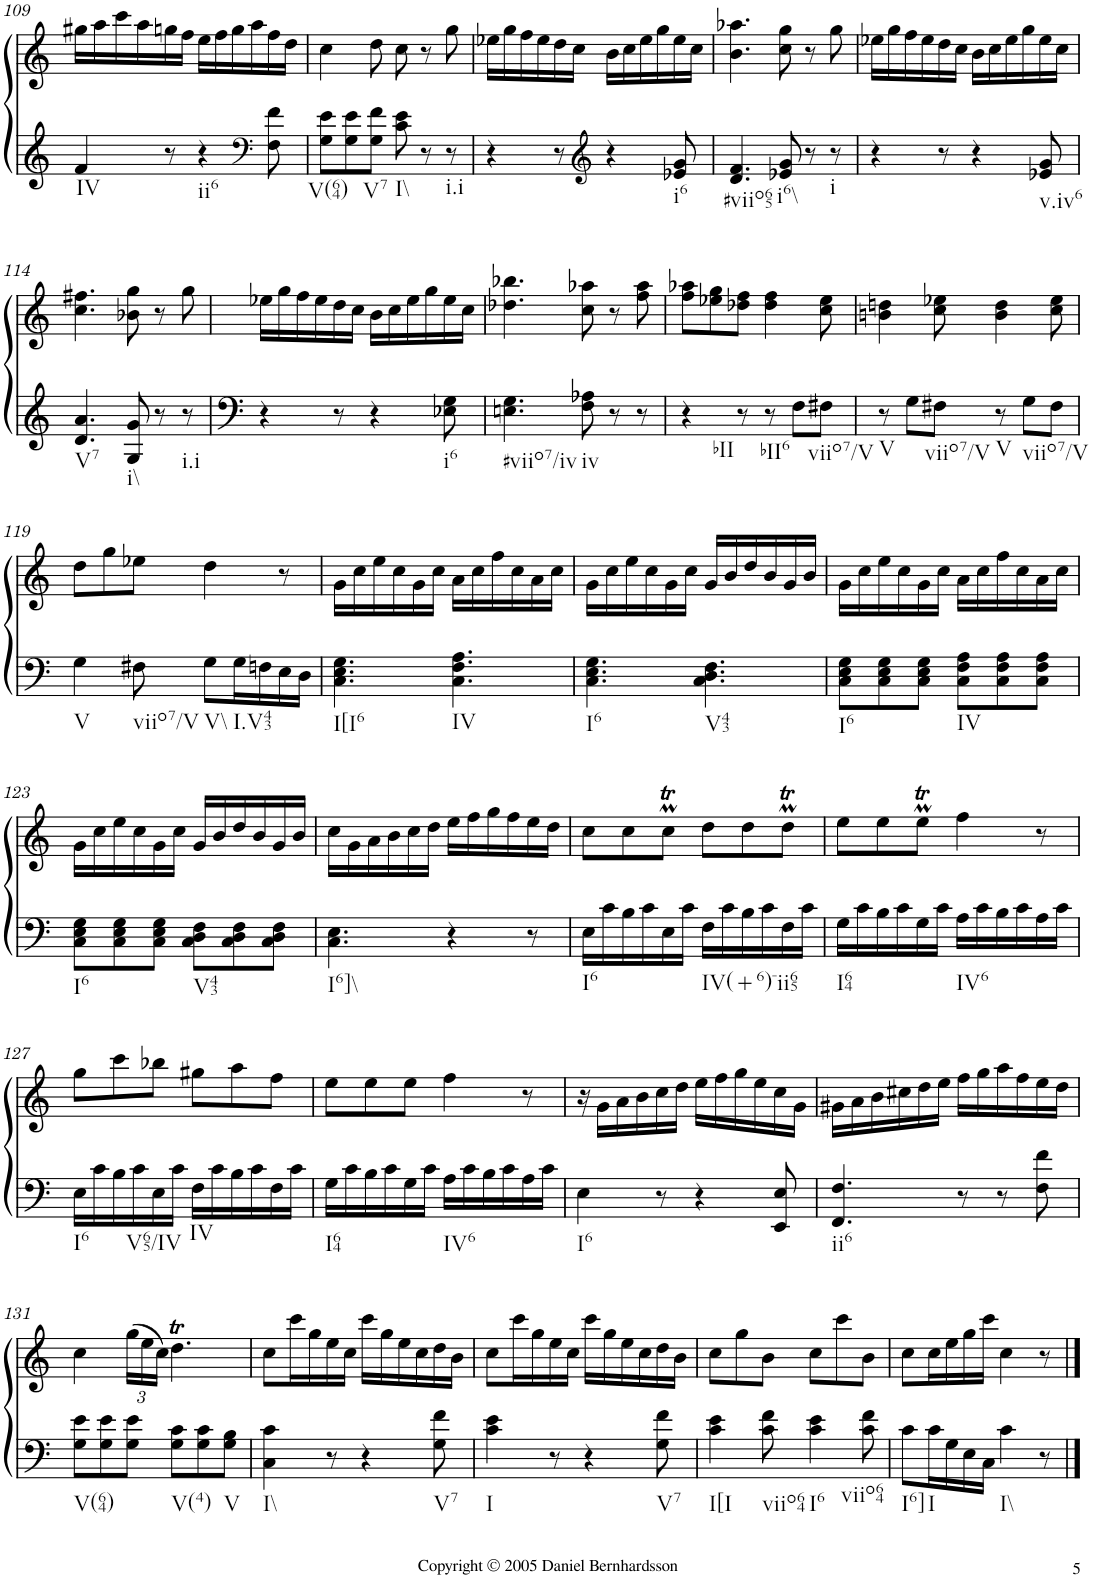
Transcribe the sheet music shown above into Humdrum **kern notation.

**kern	**kern
*part1	*part1
*staff2	*staff1
*I"Piano	*
*I'Pno.	*
!!LO:PB:g=z
*clefF4	*clefG2
*k[]	*k[]
*M6/8	*M6/8
=109	=109
!LO:TX:b:t=IV	!
4f/	16gg#X\LL
.	16aa\
.	16ccc\
.	16aa\
8r	16ggn\
.	16ff\JJ
!LO:TX:b:t=ii6	!
4r	16ee\LL
.	16ff\
.	16gg\
.	16aa\
*clefF4	*
8F\ 8f\	16ff\
.	16dd\JJ
=110	=110
!LO:TX:b:t=V(64)	!
8G\ 8e\L	4cc\
8G\ 8e\	.
!LO:TX:b:t=V7	!
8G\ 8f\J	8dd\
!LO:TX:b:t=I\\	!
8c\ 8e\	8cc\
8r	8r
!LO:TX:b:t=i.i	!
8r	8gg\
=111	=111
4r	16ee-X\LL
.	16gg\
.	16ff\
.	16ee-\
8r	16dd\
.	16cc\JJ
*clefG2	*
4r	16b\LL
.	16cc\
.	16ee-\
.	16gg\
!LO:TX:b:t=i6	!
8e-X/ 8g/	16ee-\
.	16cc\JJ
=112	=112
!LO:TX:b:t=#viio65	!
4.d/ 4.f/	4.b\ 4.aa-X\
!LO:TX:b:t=i6\\	!
8e-X/ 8g/	8cc\ 8gg\
8r	8r
!LO:TX:b:t=i	!
8r	8gg\
=113	=113
4r	16ee-X\LL
.	16gg\
.	16ff\
.	16ee-\
8r	16dd\
.	16cc\JJ
4r	16b\LL
.	16cc\
.	16ee-\
.	16gg\
!LO:TX:b:t=v.iv6	!
8e-X/ 8g/	16ee-\
.	16cc\JJ
!!LO:LB:g=z
=114	=114
!LO:TX:b:t=V7	!
4.d/ 4.a/	4.cc\ 4.ff#X\
!LO:TX:b:t=i\\	!
8G/ 8g/	8b-X\ 8gg\
8r	8r
!LO:TX:b:t=i.i	!
8r	8gg\
=115	=115
4r	16ee-X\LL
.	16gg\
.	16ff\
.	16ee-\
8r	16dd\
.	16cc\JJ
4r	16b\LL
.	16cc\
.	16ee-\
.	16gg\
!LO:TX:b:t=i6	!
8E-X\ 8G\	16ee-\
.	16cc\JJ
=116	=116
!LO:TX:b:t=#viio7/iv	!
4.En\ 4.G\	4.dd-X\ 4.bb-X\
!LO:TX:b:t=iv	!
8F\ 8A-X\	8cc\ 8aa-X\
8r	8r
8r	8ff\ 8aa-\
=117	=117
4r	8ff\ 8aa-X\L
.	8ee-X\ 8gg\
!LO:TX:b:t=bII	!
8r	8dd-X\ 8ff\J
8r	4dd-\ 4ff\
!LO:TX:b:t=bII6	!
8F\L	.
!LO:TX:b:t=viio7/V	!
8F#X\J	8cc\ 8ee-\
=118	=118
!LO:TX:b:t=V	!
8r	4bn\ 4ddn\
8G\L	.
!LO:TX:b:t=viio7/V	!
8F#X\J	8cc\ 8ee-X\
!LO:TX:b:t=V	!
8r	4b\ 4dd\
8G\L	.
!LO:TX:b:t=viio7/V	!
8F#\J	8cc\ 8ee-\
!!LO:LB:g=z
=119	=119
!LO:TX:b:t=V	!
4G\	8dd\L
.	8gg\
!LO:TX:b:t=viio7/V	!
8F#X\	8ee-X\J
!LO:TX:b:t=V\\	!
8G\L	4dd\
!LO:TX:b:t=I.V43	!
16G\L	.
16Fn\	.
16E\	8r
16D\JJ	.
=120	=120
!LO:TX:b:t=I[I6	!
4.C\ 4.E\ 4.G\	16g\LL
.	16cc\
.	16ee\
.	16cc\
.	16g\
.	16cc\JJ
!LO:TX:b:t=IV	!
4.C\ 4.F\ 4.A\	16a\LL
.	16cc\
.	16ff\
.	16cc\
.	16a\
.	16cc\JJ
=121	=121
!LO:TX:b:t=I6	!
4.C\ 4.E\ 4.G\	16g\LL
.	16cc\
.	16ee\
.	16cc\
.	16g\
.	16cc\JJ
!LO:TX:b:t=V43	!
4.C\ 4.D\ 4.F\	16g/LL
.	16b/
.	16dd/
.	16b/
.	16g/
.	16b/JJ
=122	=122
!LO:TX:b:t=I6	!
8C\ 8E\ 8G\L	16g\LL
.	16cc\
8C\ 8E\ 8G\	16ee\
.	16cc\
8C\ 8E\ 8G\J	16g\
.	16cc\JJ
!LO:TX:b:t=IV	!
8C\ 8F\ 8A\L	16a\LL
.	16cc\
8C\ 8F\ 8A\	16ff\
.	16cc\
8C\ 8F\ 8A\J	16a\
.	16cc\JJ
!!LO:LB:g=z
=123	=123
!LO:TX:b:t=I6	!
8C\ 8E\ 8G\L	16g\LL
.	16cc\
8C\ 8E\ 8G\	16ee\
.	16cc\
8C\ 8E\ 8G\J	16g\
.	16cc\JJ
!LO:TX:b:t=V43	!
8C\ 8D\ 8F\L	16g/LL
.	16b/
8C\ 8D\ 8F\	16dd/
.	16b/
8C\ 8D\ 8F\J	16g/
.	16b/JJ
=124	=124
!LO:TX:b:t=I6]\\	!
4.C\ 4.E\	16cc\LL
.	16g\
.	16a\
.	16b\
.	16cc\
.	16dd\JJ
4r	16ee\LL
.	16ff\
.	16gg\
.	16ff\
8r	16ee\
.	16dd\JJ
=125	=125
!LO:TX:b:t=I6	!
16E\LL	8cc\L
16c\	.
16B\	8cc\
16c\	.
16E\	8ccMT\J
16c\JJ	.
!LO:TX:b:t=IV(+6)-ii65	!
16F\LL	8dd\L
16c\	.
16B\	8dd\
16c\	.
16F\	8ddMT\J
16c\JJ	.
=126	=126
!LO:TX:b:t=I64	!
16G\LL	8ee\L
16c\	.
16B\	8ee\
16c\	.
16G\	8eemt\J
16c\JJ	.
!LO:TX:b:t=IV6	!
16A\LL	4ff\
16c\	.
16B\	.
16c\	.
16A\	8r
16c\JJ	.
!!LO:LB:g=z
=127	=127
!LO:TX:b:t=I6	!
16E\LL	8gg\L
16c\	.
16B\	8ccc\
16c\	.
!LO:TX:b:t=V65/IV	!
16E\	8bb-X\J
16c\JJ	.
!LO:TX:b:t=IV	!
16F\LL	8gg#X\L
16c\	.
16B\	8aa\
16c\	.
16F\	8ff\J
16c\JJ	.
=128	=128
!LO:TX:b:t=I64	!
16G\LL	8ee\L
16c\	.
16B\	8ee\
16c\	.
16G\	8ee\J
16c\JJ	.
!LO:TX:b:t=IV6	!
16A\LL	4ff\
16c\	.
16B\	.
16c\	.
16A\	8r
16c\JJ	.
=129	=129
!LO:TX:b:t=I6	!
4E\	16r
.	16g\LL
.	16a\
.	16b\
8r	16cc\
.	16dd\JJ
4r	16ee\LL
.	16ff\
.	16gg\
.	16ee\
8EE/ 8E/	16cc\
.	16g\JJ
=130	=130
!LO:TX:b:t=ii6	!
4.FF/ 4.F/	16g#X\LL
.	16a\
.	16b\
.	16cc#X\
.	16dd\
.	16ee\JJ
8r	16ff\LL
.	16gg\
8r	16aa\
.	16ff\
8F\ 8f\	16ee\
.	16dd\JJ
!!LO:LB:g=z
=131	=131
!LO:TX:b:t=V(64)	!
8G\ 8e\L	4cc\
8G\ 8e\	.
*	*Xbrackettup
8G\ 8e\J	(24gg\LL
.	24ee\
.	24cc\JJ)
!LO:TX:b:t=V(4)	!
8G\ 8c\L	4.ddT\
8G\ 8c\	.
!LO:TX:b:t=V	!
8G\ 8B\J	.
=132	=132
!LO:TX:b:t=I\\	!
4C\ 4c\	8cc\L
.	16ccc\L
.	16gg\
8r	16ee\
.	16cc\JJ
4r	16ccc\LL
.	16gg\
.	16ee\
.	16cc\
!LO:TX:b:t=V7	!
8G\ 8f\	16dd\
.	16b\JJ
=133	=133
!LO:TX:b:t=I	!
4c\ 4e\	8cc\L
.	16ccc\L
.	16gg\
8r	16ee\
.	16cc\JJ
4r	16ccc\LL
.	16gg\
.	16ee\
.	16cc\
!LO:TX:b:t=V7	!
8G\ 8f\	16dd\
.	16b\JJ
=134	=134
!LO:TX:b:t=I[I	!
4c\ 4e\	8cc\L
.	8gg\
!LO:TX:b:t=viio64	!
8c\ 8f\	8b\J
!LO:TX:b:t=I6	!
4c\ 4e\	8cc\L
.	8ccc\
!LO:TX:b:t=viio64	!
8c\ 8f\	8b\J
=135	=135
!LO:TX:b:t=I6]	!
8c\L	8cc\L
!LO:TX:b:t=I	!
16c\L	16cc\L
16G\	16ee\
16E\	16gg\
16C\JJ	16ccc\JJ
!LO:TX:b:t=I\\	!
4c\	4cc\
8r	8r
==	==
*-	*-
